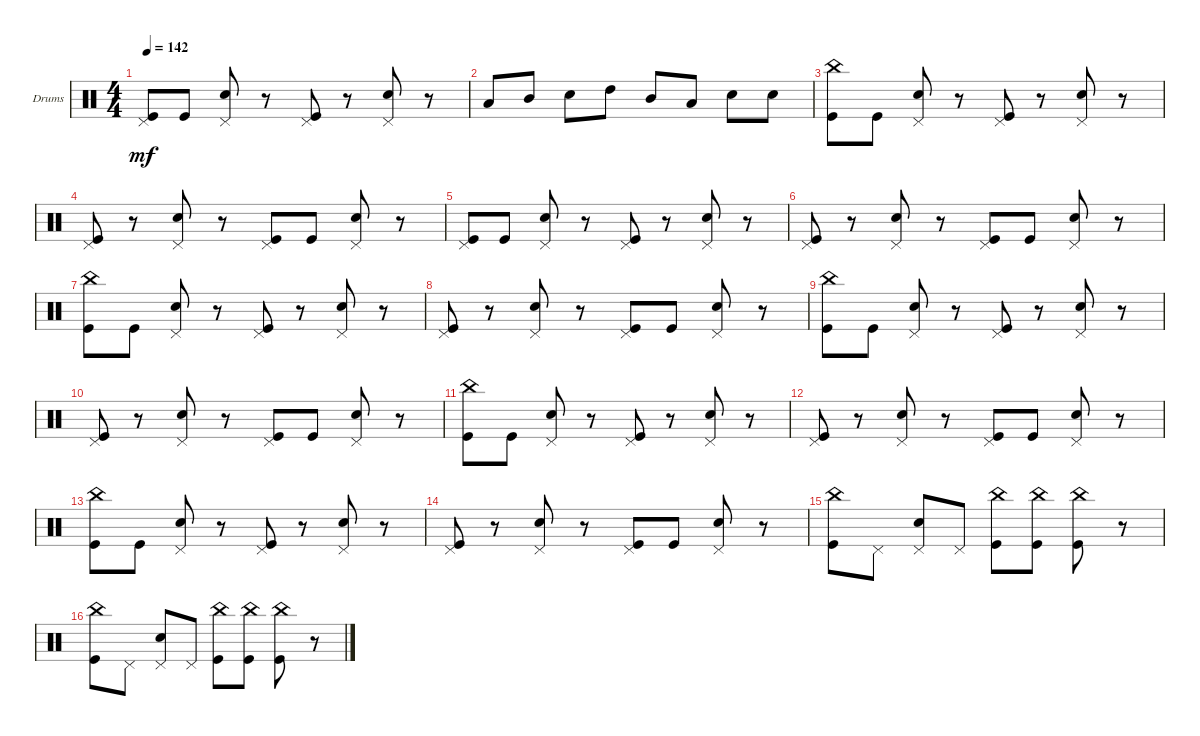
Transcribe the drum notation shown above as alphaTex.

\defaultSystemsLayout 4
\bracketExtendMode groupsimilarinstruments
\firstSystemTrackNameOrientation horizontal
\otherSystemsTrackNameOrientation horizontal
\track ("Drumkit" "Drums") {instrument percussion}
\staff {score}
\articulation defaults
\ts (4 4)
\tempo 142
\clef neutral
\ks c
("Kick (hit)" "Pedal Hi-Hat (hit)").8{dy mf} "Kick (hit)".8 ("Snare (hit) 2" "Pedal Hi-Hat (hit)").8 r.8 ("Kick (hit)" "Pedal Hi-Hat (hit)").8 r.8 ("Snare (hit) 2" "Pedal Hi-Hat (hit)").8 r.8 |
"Low Tom (hit)".8 "Mid Tom (hit)".8 "Snare (hit) 2".8 "High Tom (hit)".8 "Mid Tom (hit)".8 "Low Tom (hit)".8 "Snare (hit) 2".8 "Snare (hit) 2".8 |
("China (hit)" "Kick (hit)").8 "Kick (hit)".8 ("Snare (hit) 2" "Pedal Hi-Hat (hit)").8 r.8 ("Kick (hit)" "Pedal Hi-Hat (hit)").8 r.8 ("Snare (hit) 2" "Pedal Hi-Hat (hit)").8 r.8 |
("Kick (hit)" "Pedal Hi-Hat (hit)").8 r.8 ("Snare (hit) 2" "Pedal Hi-Hat (hit)").8 r.8 ("Kick (hit)" "Pedal Hi-Hat (hit)").8 "Kick (hit)".8 ("Snare (hit) 2" "Pedal Hi-Hat (hit)").8 r.8 |
("Kick (hit)" "Pedal Hi-Hat (hit)").8 "Kick (hit)".8 ("Snare (hit) 2" "Pedal Hi-Hat (hit)").8 r.8 ("Kick (hit)" "Pedal Hi-Hat (hit)").8 r.8 ("Snare (hit) 2" "Pedal Hi-Hat (hit)").8 r.8 |
("Kick (hit)" "Pedal Hi-Hat (hit)").8 r.8 ("Snare (hit) 2" "Pedal Hi-Hat (hit)").8 r.8 ("Kick (hit)" "Pedal Hi-Hat (hit)").8 "Kick (hit)".8 ("Snare (hit) 2" "Pedal Hi-Hat (hit)").8 r.8 |
("China (hit)" "Kick (hit)").8 "Kick (hit)".8 ("Snare (hit) 2" "Pedal Hi-Hat (hit)").8 r.8 ("Kick (hit)" "Pedal Hi-Hat (hit)").8 r.8 ("Snare (hit) 2" "Pedal Hi-Hat (hit)").8 r.8 |
("Kick (hit)" "Pedal Hi-Hat (hit)").8 r.8 ("Snare (hit) 2" "Pedal Hi-Hat (hit)").8 r.8 ("Kick (hit)" "Pedal Hi-Hat (hit)").8 "Kick (hit)".8 ("Snare (hit) 2" "Pedal Hi-Hat (hit)").8 r.8 |
("Kick (hit)" "China (hit)").8 "Kick (hit)".8 ("Snare (hit) 2" "Pedal Hi-Hat (hit)").8 r.8 ("Kick (hit)" "Pedal Hi-Hat (hit)").8 r.8 ("Snare (hit) 2" "Pedal Hi-Hat (hit)").8 r.8 |
("Kick (hit)" "Pedal Hi-Hat (hit)").8 r.8 ("Snare (hit) 2" "Pedal Hi-Hat (hit)").8 r.8 ("Kick (hit)" "Pedal Hi-Hat (hit)").8 "Kick (hit)".8 ("Snare (hit) 2" "Pedal Hi-Hat (hit)").8 r.8 |
("China (hit)" "Kick (hit)").8 "Kick (hit)".8 ("Snare (hit) 2" "Pedal Hi-Hat (hit)").8 r.8 ("Kick (hit)" "Pedal Hi-Hat (hit)").8 r.8 ("Snare (hit) 2" "Pedal Hi-Hat (hit)").8 r.8 |
("Kick (hit)" "Pedal Hi-Hat (hit)").8 r.8 ("Snare (hit) 2" "Pedal Hi-Hat (hit)").8 r.8 ("Kick (hit)" "Pedal Hi-Hat (hit)").8 "Kick (hit)".8 ("Snare (hit) 2" "Pedal Hi-Hat (hit)").8 r.8 |
("Kick (hit)" "China (hit)").8 "Kick (hit)".8 ("Snare (hit) 2" "Pedal Hi-Hat (hit)").8 r.8 ("Kick (hit)" "Pedal Hi-Hat (hit)").8 r.8 ("Snare (hit) 2" "Pedal Hi-Hat (hit)").8 r.8 |
("Kick (hit)" "Pedal Hi-Hat (hit)").8 r.8 ("Snare (hit) 2" "Pedal Hi-Hat (hit)").8 r.8 ("Kick (hit)" "Pedal Hi-Hat (hit)").8 "Kick (hit)".8 ("Snare (hit) 2" "Pedal Hi-Hat (hit)").8 r.8 |
("Kick (hit)" "China (hit)").8 "Pedal Hi-Hat (hit)".8 ("Pedal Hi-Hat (hit)" "Snare (hit) 2").8 "Pedal Hi-Hat (hit)".8 ("Kick (hit)" "China (hit)").8 ("Kick (hit)" "China (hit)").8 ("Kick (hit)" "China (hit)").8 r.8 |
("Kick (hit)" "China (hit)").8 "Pedal Hi-Hat (hit)".8 ("Pedal Hi-Hat (hit)" "Snare (hit) 2").8 "Pedal Hi-Hat (hit)".8 ("Kick (hit)" "China (hit)").8 ("Kick (hit)" "China (hit)").8 ("Kick (hit)" "China (hit)").8 r.8
